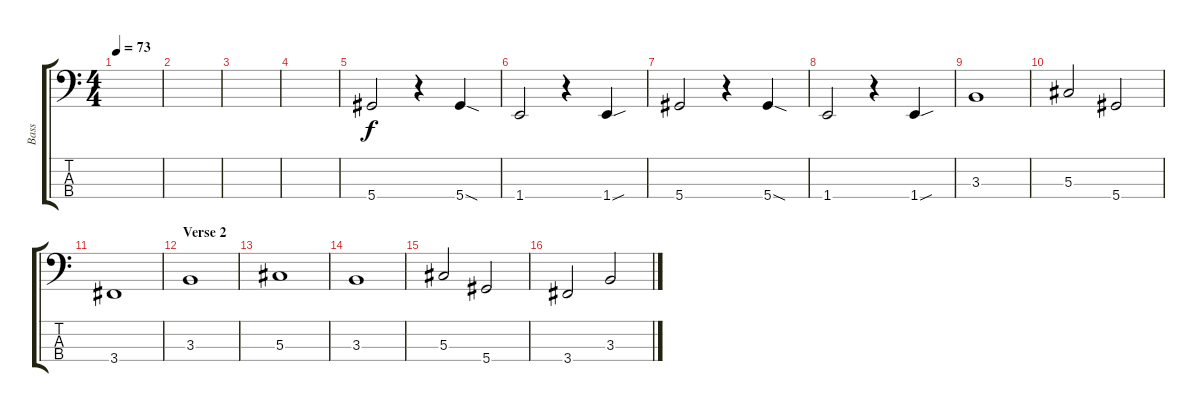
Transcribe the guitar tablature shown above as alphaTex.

\track ("Bass" "Bass") {instrument electricbassfinger}
\staff {score tabs}
\tuning (Gb2 Db2 Ab1 Eb1) {hide}
\ts (4 4)
\tempo 73
\clef f4
\ks c
|
|
|
|
5.4.2 r.4 5.4{sod}.4 |
1.4.2 r.4 1.4{sou}.4 |
5.4.2 r.4 5.4{sod}.4 |
1.4.2 r.4 1.4{sou}.4 |
3.3.1 |
5.3.2 5.4.2 |
3.4.1 |
\section ("" "Verse 2")
3.3.1 |
5.3.1 |
3.3.1 |
5.3.2 5.4.2 |
3.4.2 3.3.2
